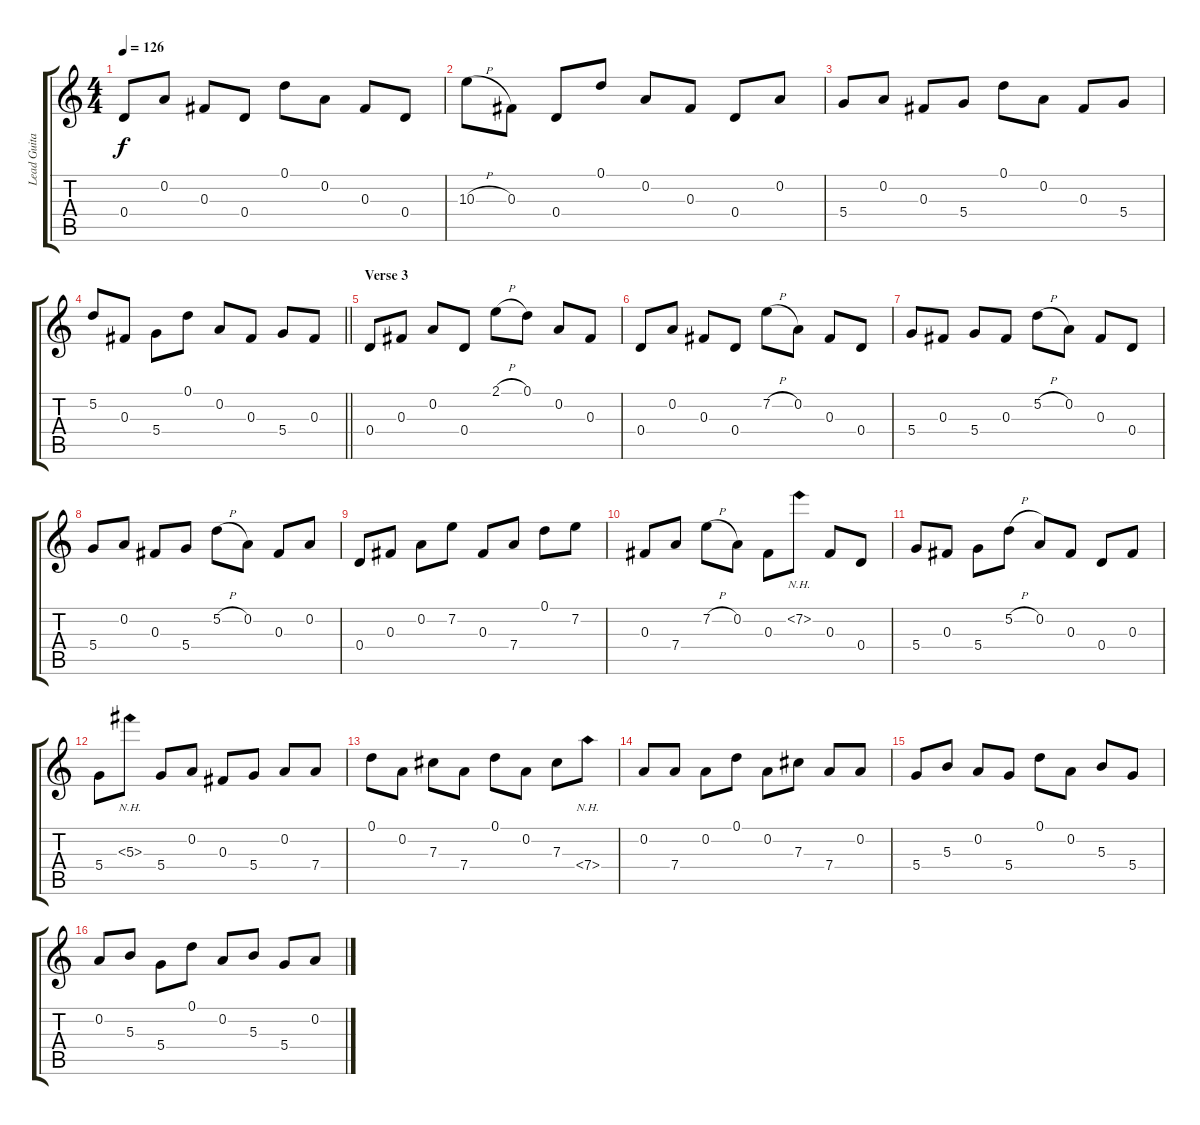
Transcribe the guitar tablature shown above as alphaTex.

\track ("Lead Guitar" "Lead Guita") {instrument acousticguitarsteel}
\staff {score tabs}
\tuning (D4 A3 Gb3 D3 A2 D2) {hide}
\ts (4 4)
\tempo 126
\clef g2
\ks c
0.4.8{dy f} 0.2.8 0.3.8 0.4.8 0.1.8 0.2.8 0.3.8 0.4.8 |
10.3{h}.8 0.3.8 0.4.8 0.1.8 0.2.8 0.3.8 0.4.8 0.2.8 |
5.4.8 0.2.8 0.3.8 5.4.8 0.1.8 0.2.8 0.3.8 5.4.8 |
\barLineRight lightlight
5.2.8 0.3.8 5.4.8 0.1.8 0.2.8 0.3.8 5.4.8 0.3.8 |
\section ("" "Verse 3")
0.4.8 0.3.8 0.2.8 0.4.8 2.1{h}.8 0.1.8 0.2.8 0.3.8 |
0.4.8 0.2.8 0.3.8 0.4.8 7.2{h}.8 0.2.8 0.3.8 0.4.8 |
5.4.8 0.3.8 5.4.8 0.3.8 5.2{h}.8 0.2.8 0.3.8 0.4.8 |
5.4.8 0.2.8 0.3.8 5.4.8 5.2{h}.8 0.2.8 0.3.8 0.2.8 |
0.4.8 0.3.8 0.2.8 7.2.8 0.3.8 7.4.8 0.1.8 7.2.8 |
0.3.8 7.4.8 7.2{h}.8 0.2.8 0.3.8 7.2{nh}.8 0.3.8 0.4.8 |
5.4.8 0.3.8 5.4.8 5.2{h}.8 0.2.8 0.3.8 0.4.8 0.3.8 |
5.4.8 5.3{nh}.8 5.4.8 0.2.8 0.3.8 5.4.8 0.2.8 7.4.8 |
0.1.8 0.2.8 7.3.8 7.4.8 0.1.8 0.2.8 7.3.8 7.4{nh}.8 |
0.2.8 7.4.8 0.2.8 0.1.8 0.2.8 7.3.8 7.4.8 0.2.8 |
5.4.8 5.3.8 0.2.8 5.4.8 0.1.8 0.2.8 5.3.8 5.4.8 |
0.2.8 5.3.8 5.4.8 0.1.8 0.2.8 5.3.8 5.4.8 0.2.8
